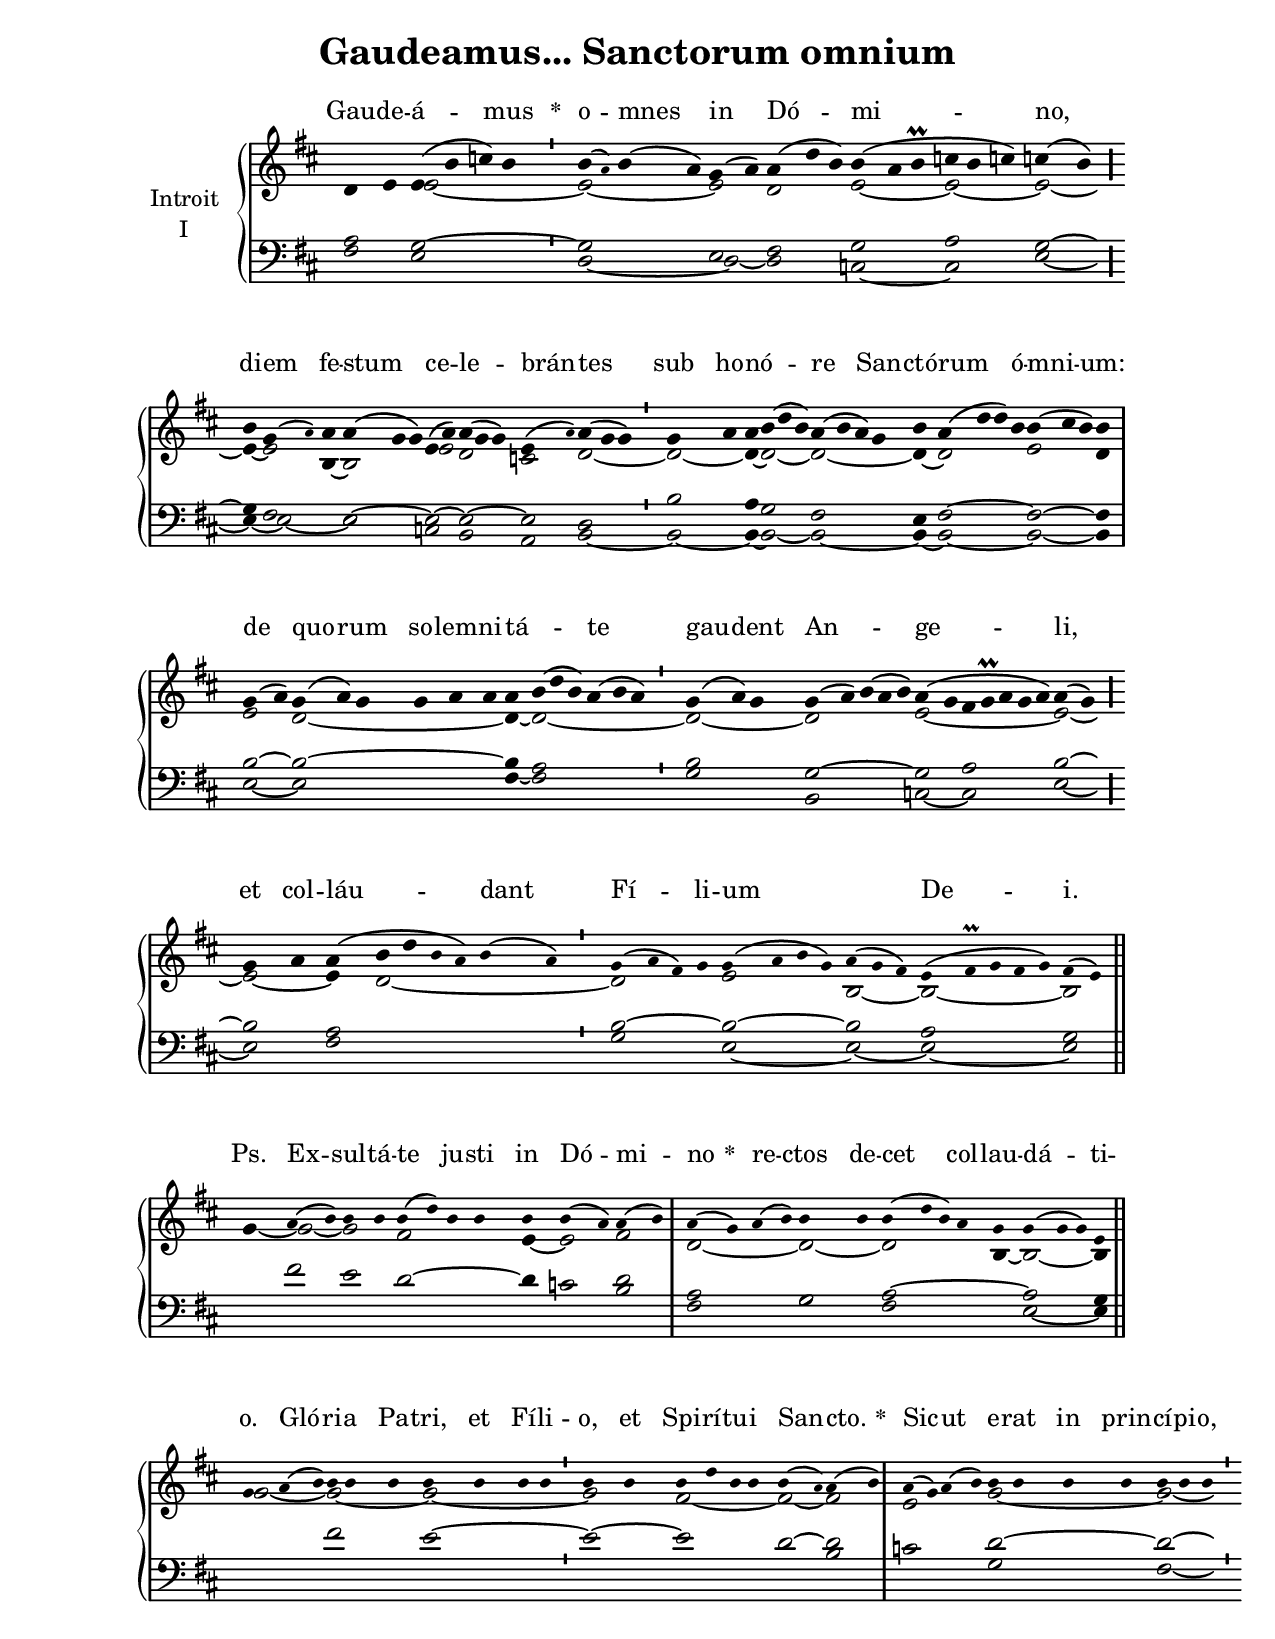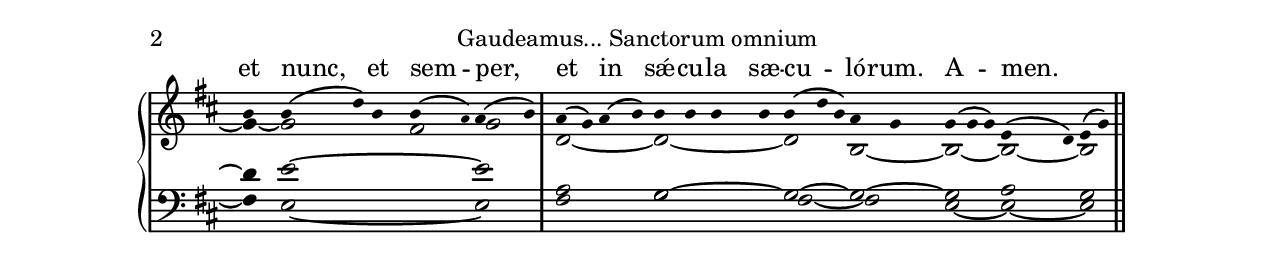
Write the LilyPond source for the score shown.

\version "2.18"
\include "gregorian.ly"
\include "noh2.ily"


%Page reference: page iii.426
%(volume.page)

global = {
 \key g \lydian
 \cadenzaOn 
}

\header {
  title = \markup \center-column {"Gaudeamus... Sanctorum omnium" \vspace #1 }
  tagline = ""
  composer = ""
}

\paper {
 #(include-special-characters)
  oddHeaderMarkup = \markup \fill-line {
    \line {}
    \center-column {
      \on-the-fly #first-page     " "
      \on-the-fly #not-first-page "Gaudeamus... Sanctorum omnium"
    }
    \line { \on-the-fly #print-page-number-check-first \fromproperty #'page:page-number-string }
  }
  evenHeaderMarkup = \markup \fill-line {
    \line { \on-the-fly #print-page-number-check-first \fromproperty #'page:page-number-string }
    \center-column { "Gaudeamus... Sanctorum omnium" }
    \line {}
  }
}

chantText = \lyricmode {
Gau -- de -- á -- mus 
\set stanza = " * " o -- mnes in Dó -- mi -- no, 
di -- em fe -- stum ce -- le -- brán -- tes sub ho -- nó -- _ re San -- ctó -- rum ó -- mni -- um: 
de quo -- rum so -- lem -- ni -- tá -- _ te gau -- dent An -- _ ge -- li, 
et col -- láu -- dant Fí -- li -- um _ De -- i. Ps. 
Ex -- sul -- tá -- te ju -- sti in Dó -- mi -- no 
\set stanza = " * " 
re -- ctos de -- cet col -- lau -- dá -- ti -- o. 
Gló -- ri -- a Pa -- tri, et Fí -- li -- o, et Spi -- rí -- tu -- i San -- cto. 
\set stanza = " * " 
Sic -- ut e -- rat in prin -- cí -- pi -- o, et nunc, et sem -- per, 
et in sǽ -- cu -- la sæ -- cu -- ló -- rum. A -- men. _ }

chantMusic = {
\tieDown   d'4 e'4  e'4 ( b'4 c''4) b'4 \divisioMinima
 b'4 ( \once \tweak #'font-size #-4 a' ) b'4 ( a'4) g'4 ( a'4) a'4 ( d''4 b'4)  b'4 ( a'4 b'\prall c''4 b'4 c''4) c''4 ( b'4) \divisioMaior
 b'4 g'4 ( \once \tweak #'font-size #-4 a' ) a'4 a'4 ( g'4 g'4) e'4 ( a'4) a'4 ( g'4 g'4) e'4 ( \once \tweak #'font-size #-4 a' ) a'4 ( g'4 g'4) \divisioMinima
 g'4 a'4 a'4 b'4 ( d''4 b'4) a'4 ( b'4 a'4) g'4 b'4 a'4 ( d''4 d''4) b'4 b'4 ( cis''4 b'4) b'4 \divisioMaxima
 g'4 ( a'4) g'4 ( a'4) g'4 g'4 a'4 a'4 a'4 b'4 ( d''4 b'4) a'4 ( b'4 a'4) \divisioMinima
 g'4 ( a'4) g'4 g'4 ( a'4) b'4 ( a'4 b'4) a'4 ( g'4 fis'4 g'\prall a'4 g'4 a'4) a'4 ( g'4) \divisioMaior
 g'4 a'4 a'4 ( b'4 d''4 \tiny b' a' 4) b'4 ( a'4) \divisioMinima
 g'4 ( a'4 fis'4) g'4 g'4 ( a'4 b'4 g'4) a'4 ( g'4 fis'4) e'4 ( fis'\prall g'4 fis'4 g'4) fis'4 ( e'4) \finalis
 g'4 a'4 ( b'4) b'4 b'4 b'4 ( d''4) b'4 b'4 b'4 b'4 ( a'4) a'4 ( b'4) \divisioMaxima
 a'4 ( g'4) a'4 ( b'4) b'4 b'4 b'4 ( d''4 b'4) a'4 g'4 g'4 ( g'4 g'4) e'4 \finalis
  g'4 a'4 ( b'4) b'4 b'4 b'4 b'4 b'4 b'4 b'4 \divisioMinima
 b'4 b'4 b'4 d''4 b'4 b'4 b'4 ( \once \tweak #'font-size #-4 a' ) a'4 ( b'4) \divisioMaxima
 a'4 ( g'4) a'4 ( b'4) b'4 b'4 b'4 b'4 b'4 b'4 b'4 \divisioMinima
 b'4 b'4 ( d''4) b'4 b'4 ( \once \tweak #'font-size #-4 a' ) a'4 ( b'4) \divisioMaxima
 a'4 ( g'4) a'4 ( b'4) b'4 b'4 b'4 b'4 b'4 ( d''4 b'4) a'4 g'4 g'4 ( g'4 g'4) e'4 ( d'4) e'4 ( g'4) \finalis

}

altoMusic = {
r2 e'2*4/2 ~ \divisioMinima
e'2*4/2 ~ e'2 d'2*3/2 e'2*3/2 ~ e'2*3/2 ~ e'2 ~ \divisioMaior
e'4 ~ e'2 b4 ~ b2*3/2 e'2 d'2*3/2 c'2 d'2*3/2 ~ \divisioMinima
d'2 ~ d'4 ~ d'2*3/2 ~ d'2*4/2 ~ d'4 ~ d'2*4/2 e'2*3/2 d'4 \divisioMaxima
e'2 d'2*6/2 ~ d'4 ~ d'2*6/2 ~ \divisioMinima
d'2*3/2 ~ d'2*5/2 e'2*7/2 ~ e'2 ~ \divisioMaior
e'2 ~ e'4 d'2*6/2 ~ \divisioMinima
d'2*4/2 e'2*4/2 b2*3/2 ~ b2*5/2 ~ b2 \finalis
g'4 ~ g'2 ~ g'2 fis'2*4/2 e'4 ~ e'2 fis'2 \divisioMaxima
d'2*4/2 ~ d'2 ~ d'2*4/2 b4 ~ b2*3/2 ~ b4 g'2*3/2 ~ g'2*3/2 ~ g'2*4/2 ~ \divisioMinima
g'2 fis'2*4/2 ~ fis'2 ~ fis'2 \divisioMaxima
e'2*4/2 g'2*4/2 ~ g'2*3/2 ~ \divisioMinima
g'4 ~ g'2*3/2 fis'2 g'2 \divisioMaxima
d'2*4/2 ~ d'2*4/2 ~ d'2*3/2 b2 ~ b2*3/2 ~ b2 ~ b2 \finalis
}

tenorMusic = {
a2 g2*4/2 ~ \divisioMinima
g2*4/2 e2 fis2*3/2 g2*3/2 a2*3/2 g2 ~ \divisioMaior
g4 fis2*3/2 e2*3/2 ~ e2 ~ e2*3/2 ~ e2 d2*3/2 \divisioMinima
b2 a4 g2*3/2 fis2*4/2 e4 fis2*4/2 ~ fis2*3/2 ~ fis4 \divisioMaxima
b2 ~ b2*6/2 ~ b4 a2*6/2 \divisioMinima
b2*3/2 g2*5/2 ~ g2 a2*5/2 b2 ~ \divisioMaior
b2 a2*7/2 \divisioMinima
b2*4/2 ~ b2*4/2 ~ b2*3/2 a2*5/2 g2 \finalis
r4 fis'2 e'2 d'2*4/2 ~ d'4 c'2 d'2 \divisioMaxima
a2*4/2 g2 a2*5/2 ~ a2*3/2 g4 r2*3/2 fis'2*3/2 e'2*4/2 ~ \divisioMinima
e'2 ~ e'2*4/2 d'2 ~ d'2 \divisioMaxima
c'2*4/2 d'2*4/2 ~ d'2*3/2 ~ \divisioMinima
d'4 e'2*5/2 ~ e'2 \divisioMaxima
a2*4/2 g2*4/2 ~ g2*3/2 ~ g2 ~ g2*3/2 a2 g2 \finalis
}

bassMusic = {
fis2 e2*4/2 \divisioMinima
d2*4/2 ~ d2 ~ d2*3/2 c2*3/2 ~ c2*3/2 e2 ~ \divisioMaior
e4 ~ e2*3/2 ~ e2*3/2 c2 b,2*3/2 a,2 b,2*3/2 ~ \divisioMinima
b,2 ~ b,4 ~ b,2*3/2 ~ b,2*4/2 ~ b,4 ~ b,2*4/2 ~ b,2*3/2 ~ b,4 \divisioMaxima
e2 ~ e2*6/2 fis4 ~ fis2*6/2 \divisioMinima
g2*3/2 b,2*5/2 c2 ~ c2*5/2 e2 ~ \divisioMaior
e2 fis2*7/2 \divisioMinima
g2*4/2 e2*4/2 ~ e2*3/2 ~ e2*5/2 ~ e2 \finalis
r2*12/2 b2 \divisioMaxima
fis2*4/2 g2 fis2*5/2 e2*3/2 ~ e4 r2*18/2 b2*6/2 g2*4/2 fis2*3/2 ~ \divisioMinima
fis4 e2*5/2 ~ e2 \divisioMaxima
fis2*4/2 g2*4/2 fis2*3/2 ~ fis2 e2*3/2 ~ e2 ~ e2 \finalis
}

voiceLines = {
\voiceLineStyle


}

\score{
  <<
    \new GrandStaff <<
      \set GrandStaff.autoBeaming = ##f
      \set GrandStaff.instrumentName = \markup \center-column {
        "Introit"
        "I"
      }
      \new Staff = up <<
        \new Voice = "chant" {
          \voiceOne \global \chantMusic
        }
        \new Voice {
          \voiceTwo \global \altoMusic
        }
      >>

      \new Staff = down <<
        \clef bass
        \new Voice {
          \voiceOne \global \tenorMusic
        }
        \new Voice {
          \voiceTwo \global \bassMusic
        }
	\new Voice {
        \voiceThree \global \voiceLines
        }
      >>
    >>
    \new Lyrics \lyricsto chant {
      \chantText
    }
  >>
  \layout{
  }
  \midi{
    \tempo 4 = 125
  }
}
